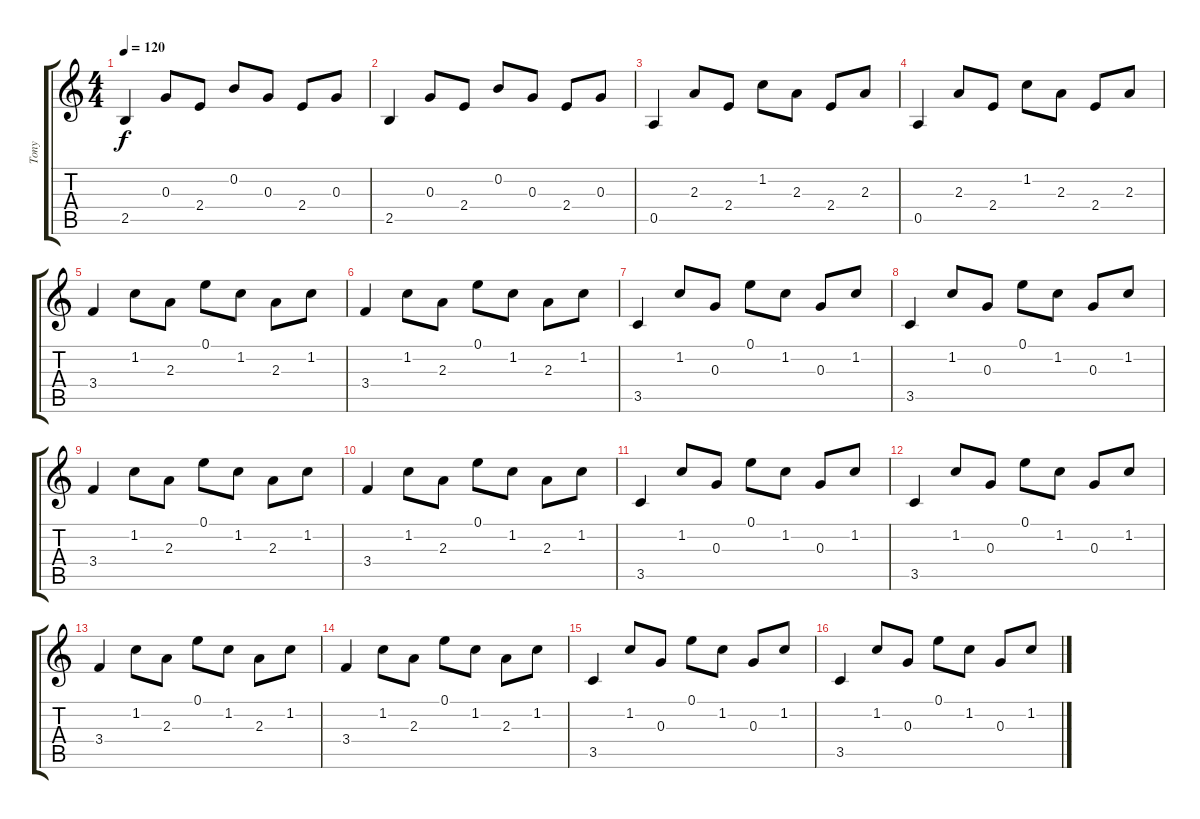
\track ("Tony" "Tony") {instrument acousticguitarsteel}
\staff {score tabs}
\tuning (E4 B3 G3 D3 A2 E2) {hide}
\ts (4 4)
\tempo 120
\clef g2
\ks c
2.5.4{dy f} 0.3.8 2.4.8 0.2.8 0.3.8 2.4.8 0.3.8 |
2.5.4 0.3.8 2.4.8 0.2.8 0.3.8 2.4.8 0.3.8 |
0.5.4 2.3.8 2.4.8 1.2.8 2.3.8 2.4.8 2.3.8 |
0.5.4 2.3.8 2.4.8 1.2.8 2.3.8 2.4.8 2.3.8 |
3.4.4 1.2.8 2.3.8 0.1.8 1.2.8 2.3.8 1.2.8 |
3.4.4 1.2.8 2.3.8 0.1.8 1.2.8 2.3.8 1.2.8 |
3.5.4 1.2.8 0.3.8 0.1.8 1.2.8 0.3.8 1.2.8 |
3.5.4 1.2.8 0.3.8 0.1.8 1.2.8 0.3.8 1.2.8 |
3.4.4 1.2.8 2.3.8 0.1.8 1.2.8 2.3.8 1.2.8 |
3.4.4 1.2.8 2.3.8 0.1.8 1.2.8 2.3.8 1.2.8 |
3.5.4 1.2.8 0.3.8 0.1.8 1.2.8 0.3.8 1.2.8 |
3.5.4 1.2.8 0.3.8 0.1.8 1.2.8 0.3.8 1.2.8 |
3.4.4 1.2.8 2.3.8 0.1.8 1.2.8 2.3.8 1.2.8 |
3.4.4 1.2.8 2.3.8 0.1.8 1.2.8 2.3.8 1.2.8 |
3.5.4 1.2.8 0.3.8 0.1.8 1.2.8 0.3.8 1.2.8 |
3.5.4 1.2.8 0.3.8 0.1.8 1.2.8 0.3.8 1.2.8
